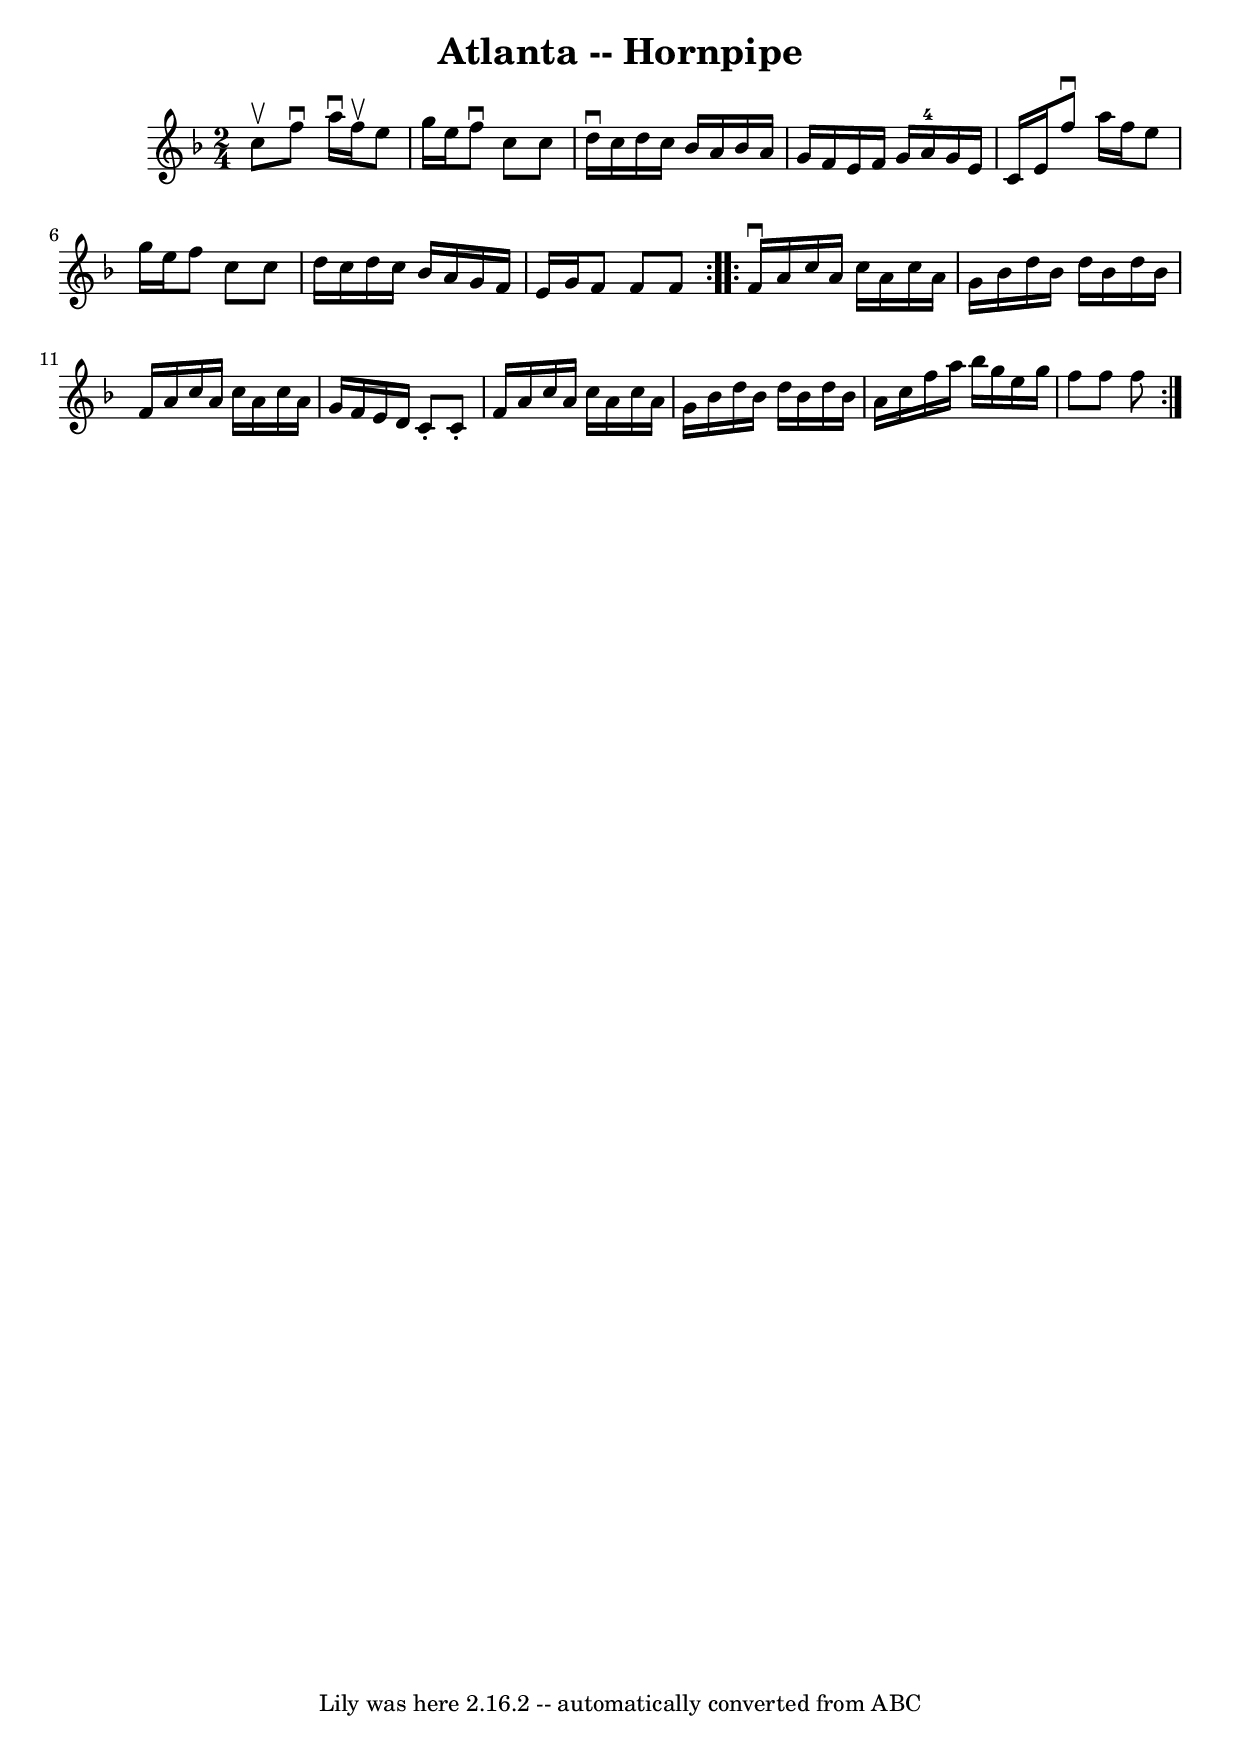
\version "2.16.2"
\include "Mammoth.ily"
\header {
  %% book = "Cole's 1000 Fiddle Tunes"
  crossRefNumber = "1"
  footnotes = ""
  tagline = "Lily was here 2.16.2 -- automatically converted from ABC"
  title = "Atlanta -- Hornpipe"

}
voicedefault =  {



  \repeat volta 2 {

    \time 2/4 
    \key f \major
 c''8^\upbow |
    f''8^\downbow a''16 
    ^\downbow f''16^\upbow e''8 g''16 e''16  |
    f''8^\downbow   
    c''8 c''8 d''16^\downbow c''16  |
    d''16 c''16 bes'16    
    a'16 bes'16 a'16 g'16 f'16  |
    e'16 f'16 g'16 a'16 
    -4 g'16 e'16 c'16 e'16  |
    f''8^\downbow a''16    
    f''16 e''8 g''16 e''16  |
    f''8 c''8 c''8 d''16    
    c''16  |
    d''16 c''16 bes'16 a'16 g'16 f'16 e'16    
    g'16  |
    f'8 f'8 f'8  
  }     
  \repeat volta 2 {
    f'16^\downbow   
    a'16 c''16 a'16 c''16 a'16 c''16 a'16  |
    g'16    
    bes'16 d''16 bes'16 d''16 bes'16 d''16 bes'16  |
    
    f'16 a'16 c''16 a'16 c''16 a'16 c''16 a'16  |
    
    g'16 f'16 e'16 d'16 c'8 -. c'8 -. |
    f'16 a'16    
    c''16 a'16 c''16 a'16 c''16 a'16  |
    g'16 bes'16    
    d''16 bes'16 d''16 bes'16 d''16 bes'16  |
    a'16 c''16 
    f''16 a''16 bes''16 g''16 e''16 g''16  |
    f''8    
    f''8 f''8  
  }   

}

\score{
  <<

    \context Staff="default"
    {
      \voicedefault 
      
    }

  >>
  \layout {
    
  }
  \midi {
  }

}
